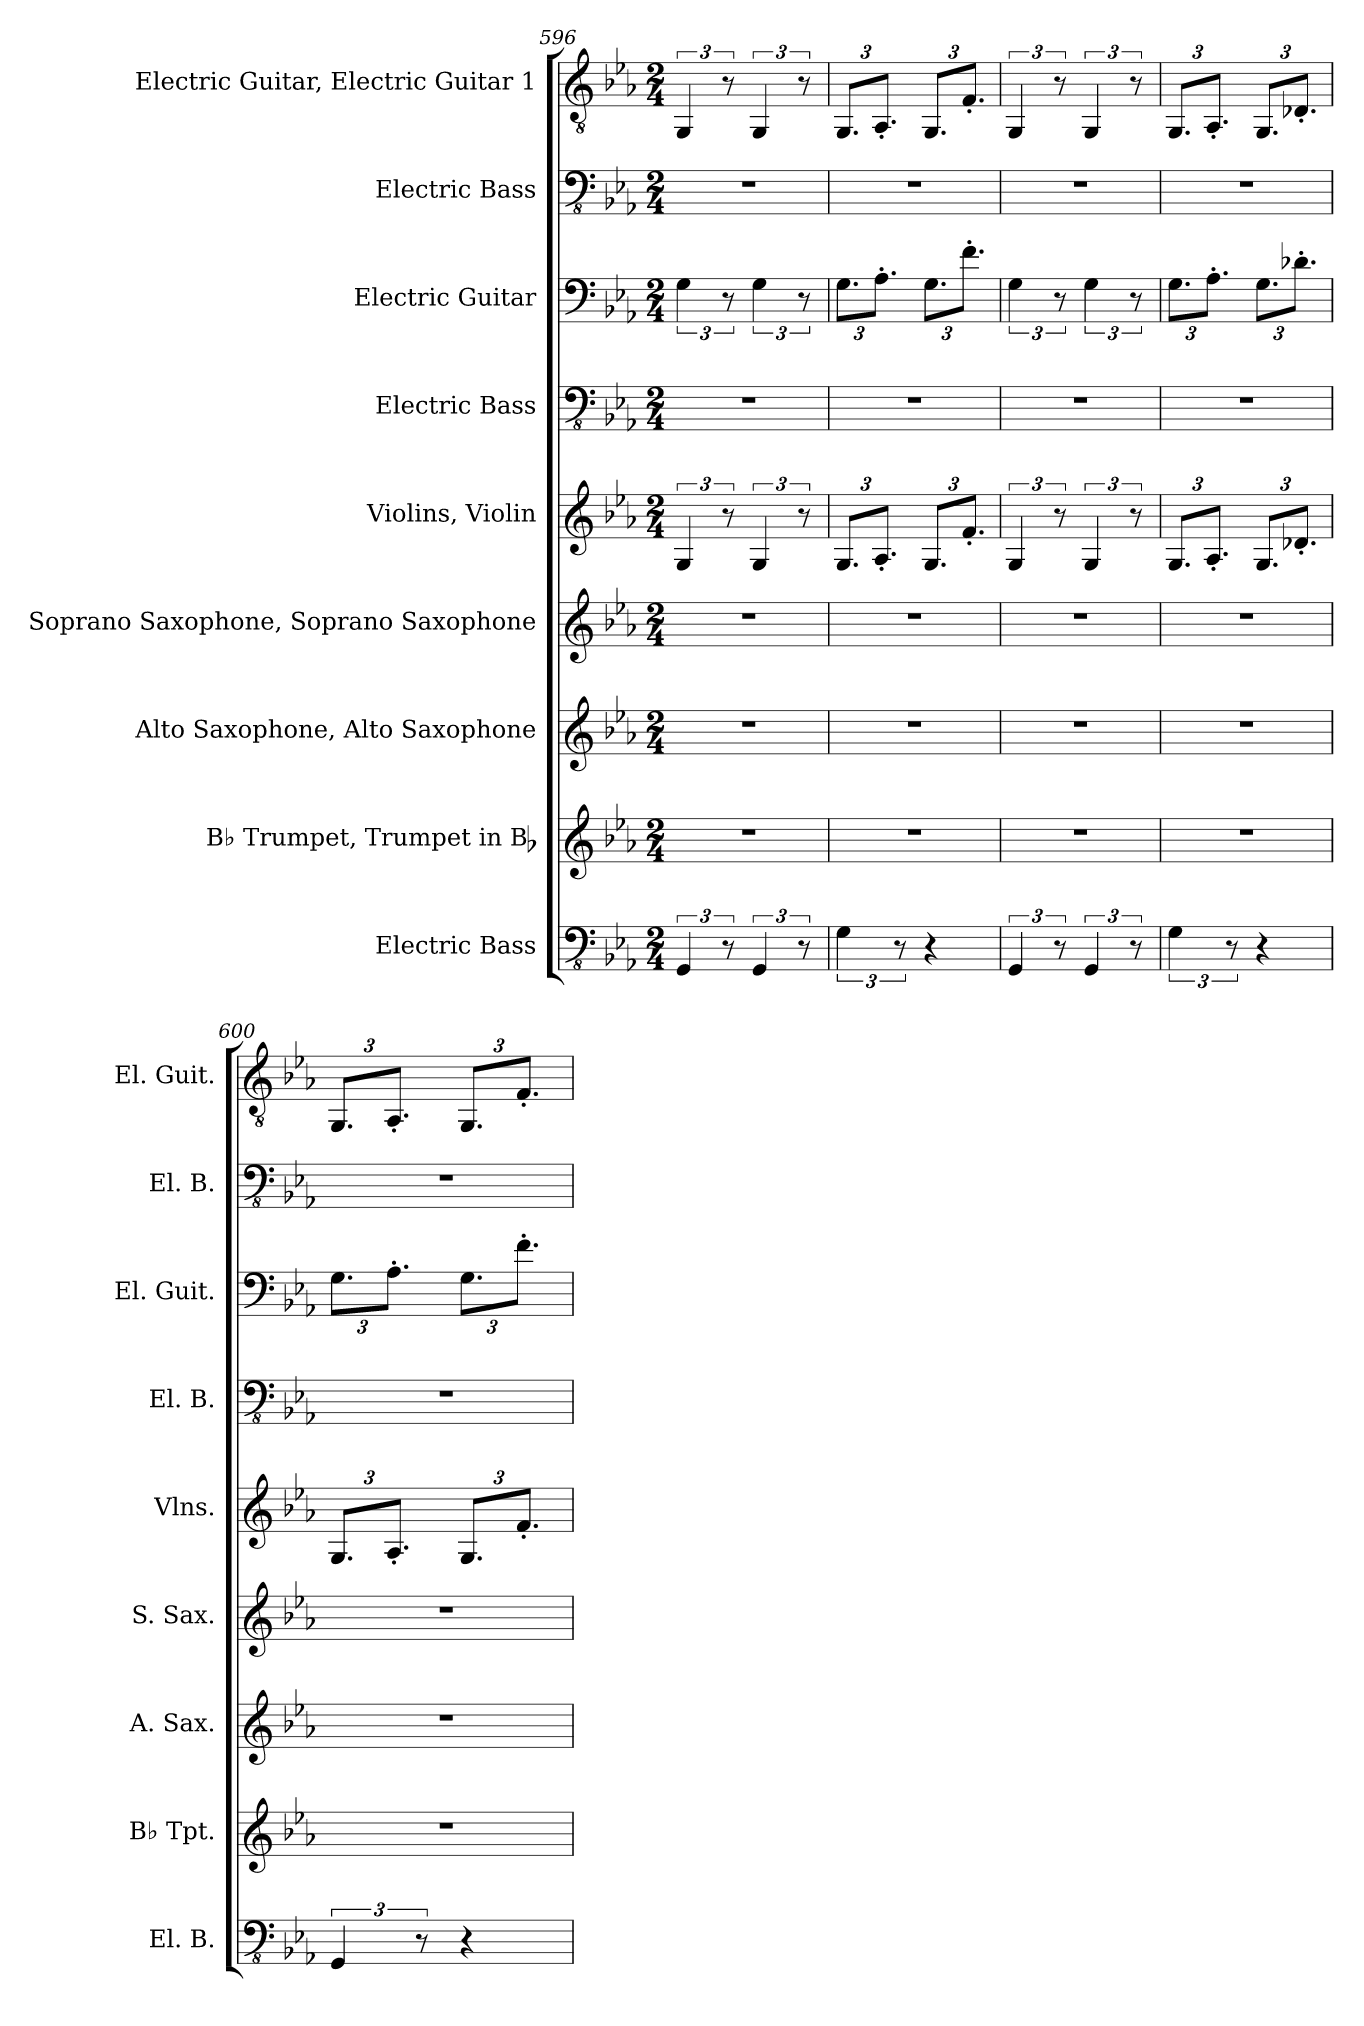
**kern	**kern	**kern	**kern	**kern	**kern	**kern	**kern	**kern
*part9	*part8	*part7	*part6	*part5	*part4	*part3	*part2	*part1
*staff9	*staff8	*staff7	*staff6	*staff5	*staff4	*staff3	*staff2	*staff1
*I"Electric Bass	*I"B♭ Trumpet, Trumpet in Bb	*I"Alto Saxophone, Alto Saxophone	*I"Soprano Saxophone, Soprano Saxophone	*I"Violins, Violin	*I"Electric Bass	*I"Electric Guitar	*I"Electric Bass	*I"Electric Guitar, Electric Guitar 1
*I'El. B.	*I'B♭ Tpt.	*I'A. Sax.	*I'S. Sax.	*I'Vlns.	*I'El. B.	*I'El. Guit.	*I'El. B.	*I'El. Guit.
*clefFv4	*clefG2	*clefG2	*clefG2	*clefG2	*clefFv4	*clefF4	*clefFv4	*clefGv2
*	*ITrd1c2	*ITrd5c9	*ITrd1c2	*	*	*	*	*
*k[b-e-a-]	*k[b-e-a-d-g-]	*k[b-e-a-d-g-c-]	*k[b-e-a-d-g-]	*k[b-e-a-]	*k[b-e-a-]	*k[b-e-a-]	*k[b-e-a-]	*k[b-e-a-]
*M2/4	*M2/4	*M2/4	*M2/4	*M2/4	*M2/4	*M2/4	*M2/4	*M2/4
=596	=596	=596	=596	=596	=596	=596	=596	=596
6GGG/	2r	2r	2r	6G/	2r	6G\	2r	6GG/
12r	.	.	.	12r	.	12r	.	12r
6GGG/	.	.	.	6G/	.	6G\	.	6GG/
12r	.	.	.	12r	.	12r	.	12r
!!LO:PB:g=z
=597	=597	=597	=597	=597	=597	=597	=597	=597
*	*	*	*	*Xbrackettup	*	*Xbrackettup	*	*Xbrackettup
6GG\	2r	2r	2r	12.G/L	2r	12.G\L	2r	12.GG/L
.	.	.	.	12.A-'/J	.	12.A-'\J	.	12.AA-'/J
12r	.	.	.	.	.	.	.	.
4r	.	.	.	12.G/L	.	12.G\L	.	12.GG/L
.	.	.	.	12.f'/J	.	12.f'\J	.	12.F'/J
=598	=598	=598	=598	=598	=598	=598	=598	=598
*	*	*	*	*brackettup	*	*brackettup	*	*brackettup
6GGG/	2r	2r	2r	6G/	2r	6G\	2r	6GG/
12r	.	.	.	12r	.	12r	.	12r
6GGG/	.	.	.	6G/	.	6G\	.	6GG/
12r	.	.	.	12r	.	12r	.	12r
=599	=599	=599	=599	=599	=599	=599	=599	=599
*	*	*	*	*Xbrackettup	*	*Xbrackettup	*	*Xbrackettup
6GG\	2r	2r	2r	12.G/L	2r	12.G\L	2r	12.GG/L
.	.	.	.	12.A-'/J	.	12.A-'\J	.	12.AA-'/J
12r	.	.	.	.	.	.	.	.
4r	.	.	.	12.G/L	.	12.G\L	.	12.GG/L
.	.	.	.	12.d-X'/J	.	12.d-X'\J	.	12.D-X'/J
=600	=600	=600	=600	=600	=600	=600	=600	=600
6GGG/	2r	2r	2r	12.G/L	2r	12.G\L	2r	12.GG/L
.	.	.	.	12.A-'/J	.	12.A-'\J	.	12.AA-'/J
12r	.	.	.	.	.	.	.	.
4r	.	.	.	12.G/L	.	12.G\L	.	12.GG/L
.	.	.	.	12.f'/J	.	12.f'\J	.	12.F'/J
=	=	=	=	=	=	=	=	=
*-	*-	*-	*-	*-	*-	*-	*-	*-
